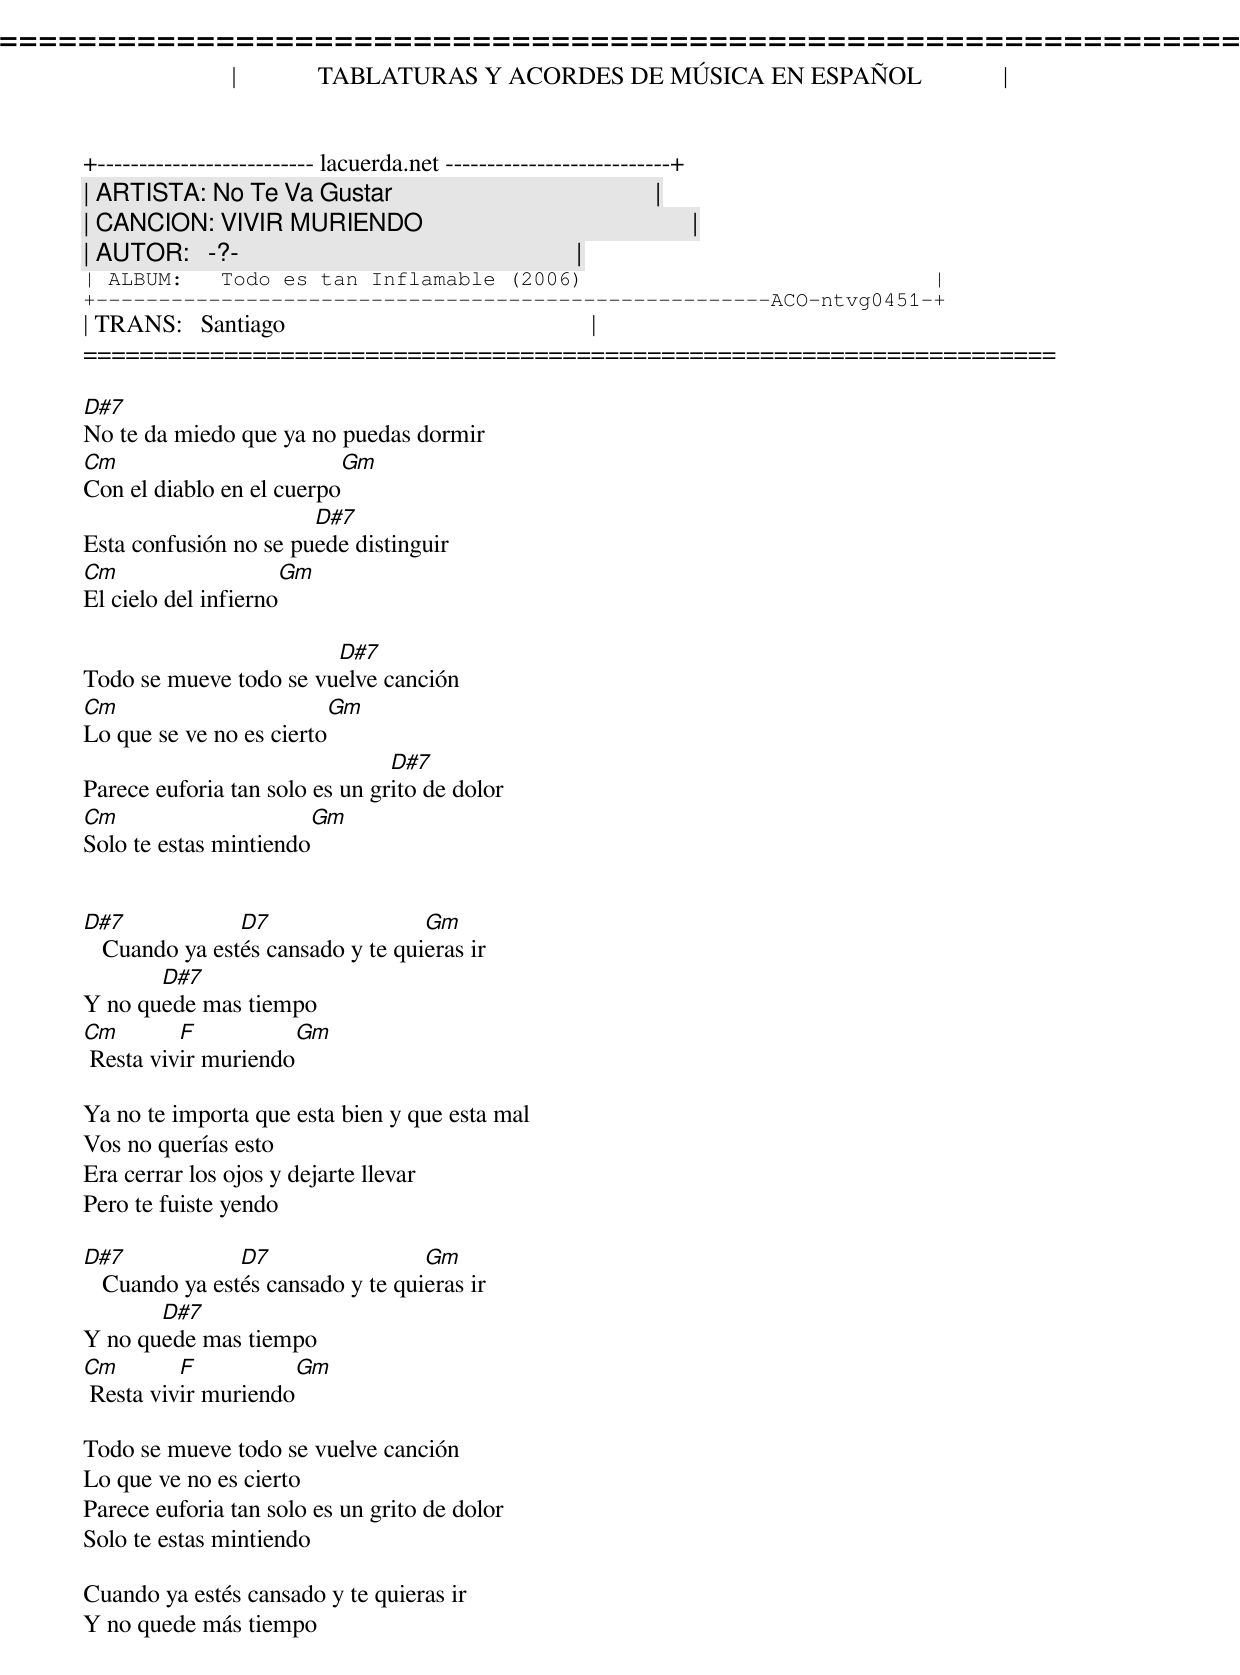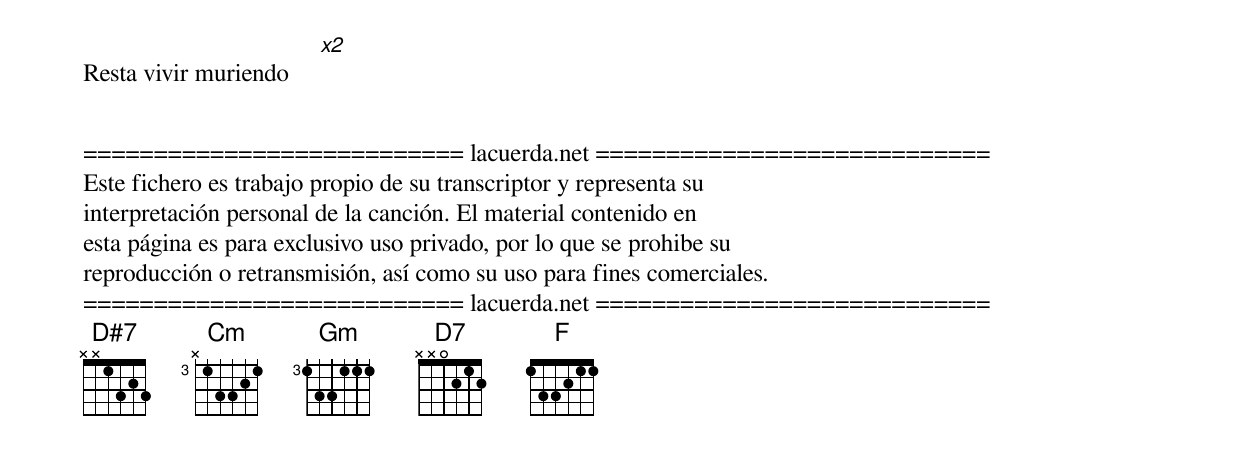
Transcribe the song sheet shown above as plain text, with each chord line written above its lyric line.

=====================================================================
|             TABLATURAS Y ACORDES DE MÚSICA EN ESPAÑOL             |
+-------------------------- lacuerda.net ---------------------------+
| ARTISTA: No Te Va Gustar                                          |
| CANCION: VIVIR MURIENDO                                           |
| AUTOR:   -?-                                                      |
| ALBUM:   Todo es tan Inflamable (2006)                            |
+------------------------------------------------------ACO-ntvg0451-+
| TRANS:   Santiago                                                 |
=====================================================================

D#7
No te da miedo que ya no puedas dormir
Cm                        Gm
Con el diablo en el cuerpo
                       D#7
Esta confusión no se puede distinguir
Cm                    Gm
El cielo del infierno

                        D#7
Todo se mueve todo se vuelve canción
Cm                        Gm
Lo que se ve no es cierto
                                D#7
Parece euforia tan solo es un grito de dolor
Cm                      Gm
Solo te estas mintiendo


D#7             D7                 Gm
   Cuando ya estés cansado y te quieras ir
       D#7
Y no quede mas tiempo
Cm        F           Gm
 Resta vivir muriendo

Ya no te importa que esta bien y que esta mal
Vos no querías esto
Era cerrar los ojos y dejarte llevar
Pero te fuiste yendo

D#7             D7                 Gm
   Cuando ya estés cansado y te quieras ir
       D#7
Y no quede mas tiempo
Cm        F           Gm
 Resta vivir muriendo

Todo se mueve todo se vuelve canción
Lo que ve no es cierto
Parece euforia tan solo es un grito de dolor
Solo te estas mintiendo

Cuando ya estés cansado y te quieras ir
Y no quede más tiempo
Resta vivir muriendo     [x2]


=========================== lacuerda.net ============================
Este fichero es trabajo propio de su transcriptor y representa su
interpretación personal de la canción. El material contenido en
esta página es para exclusivo uso privado, por lo que se prohibe su
reproducción o retransmisión, así como su uso para fines comerciales.
=========================== lacuerda.net ============================
